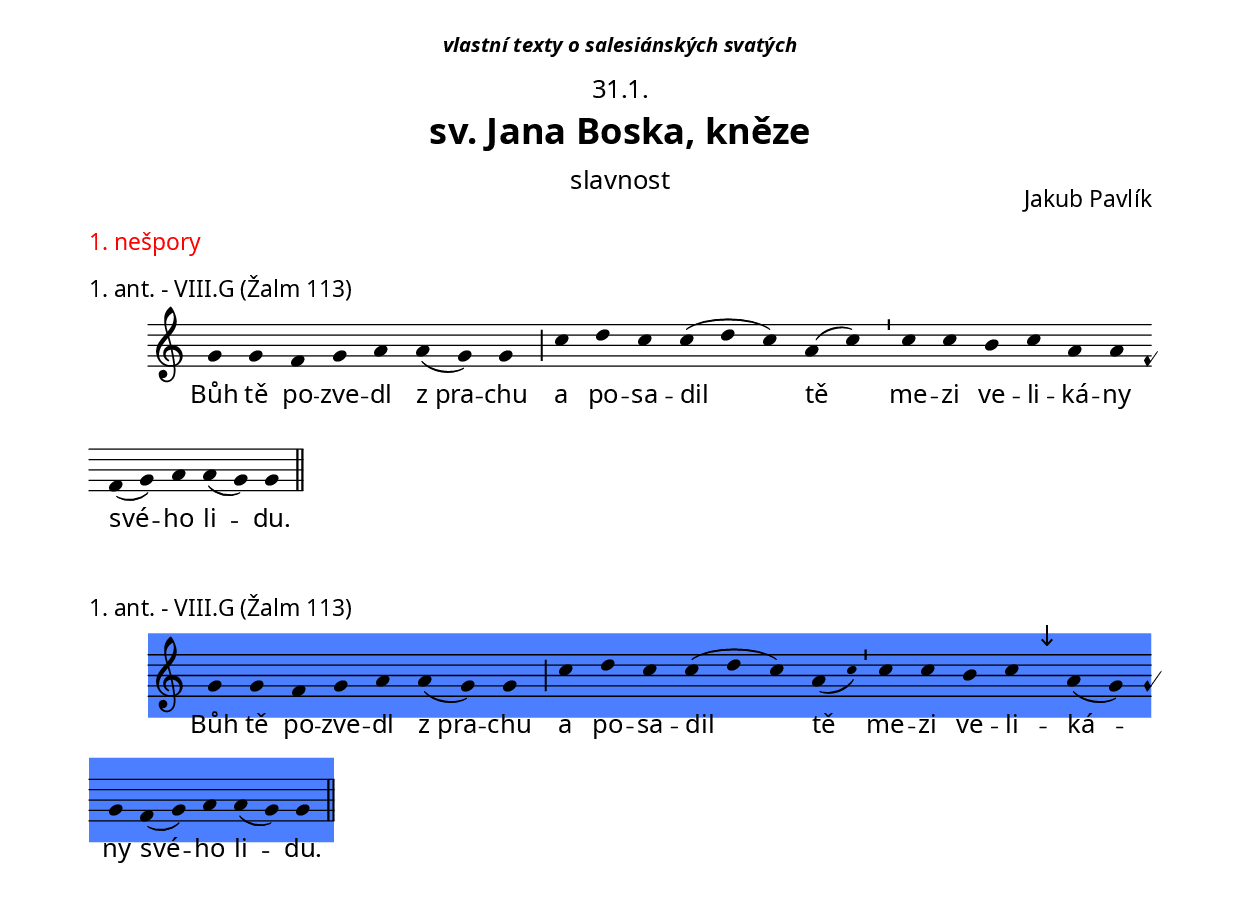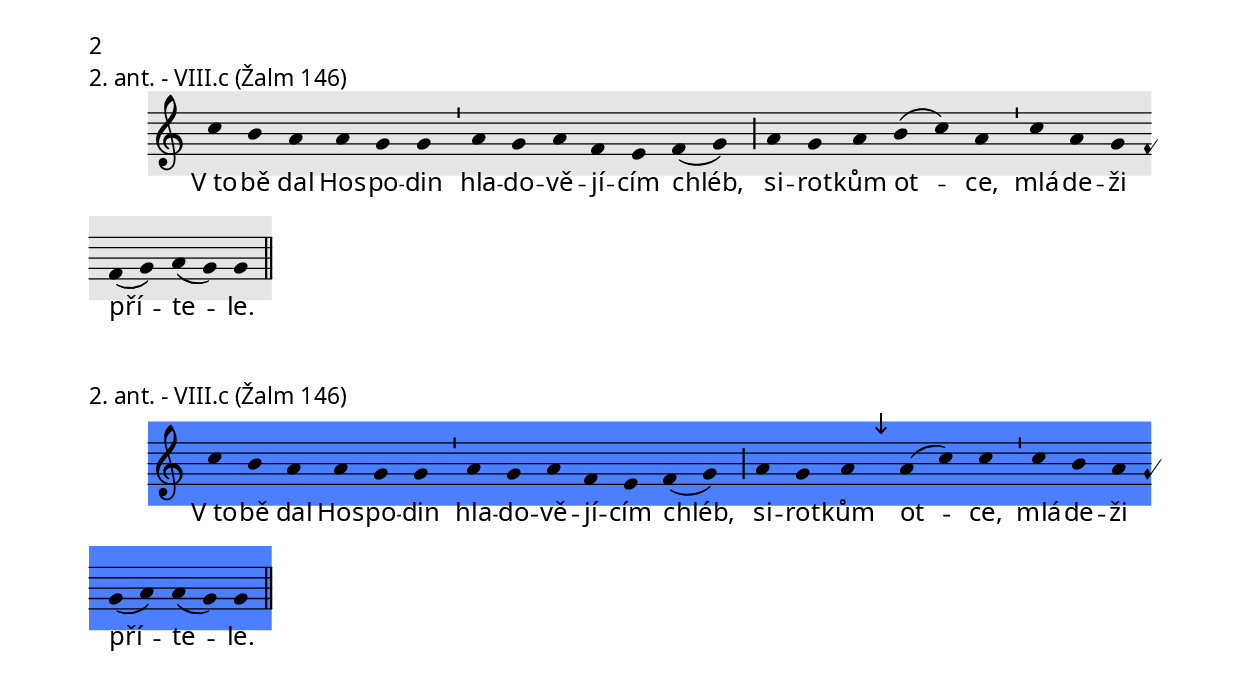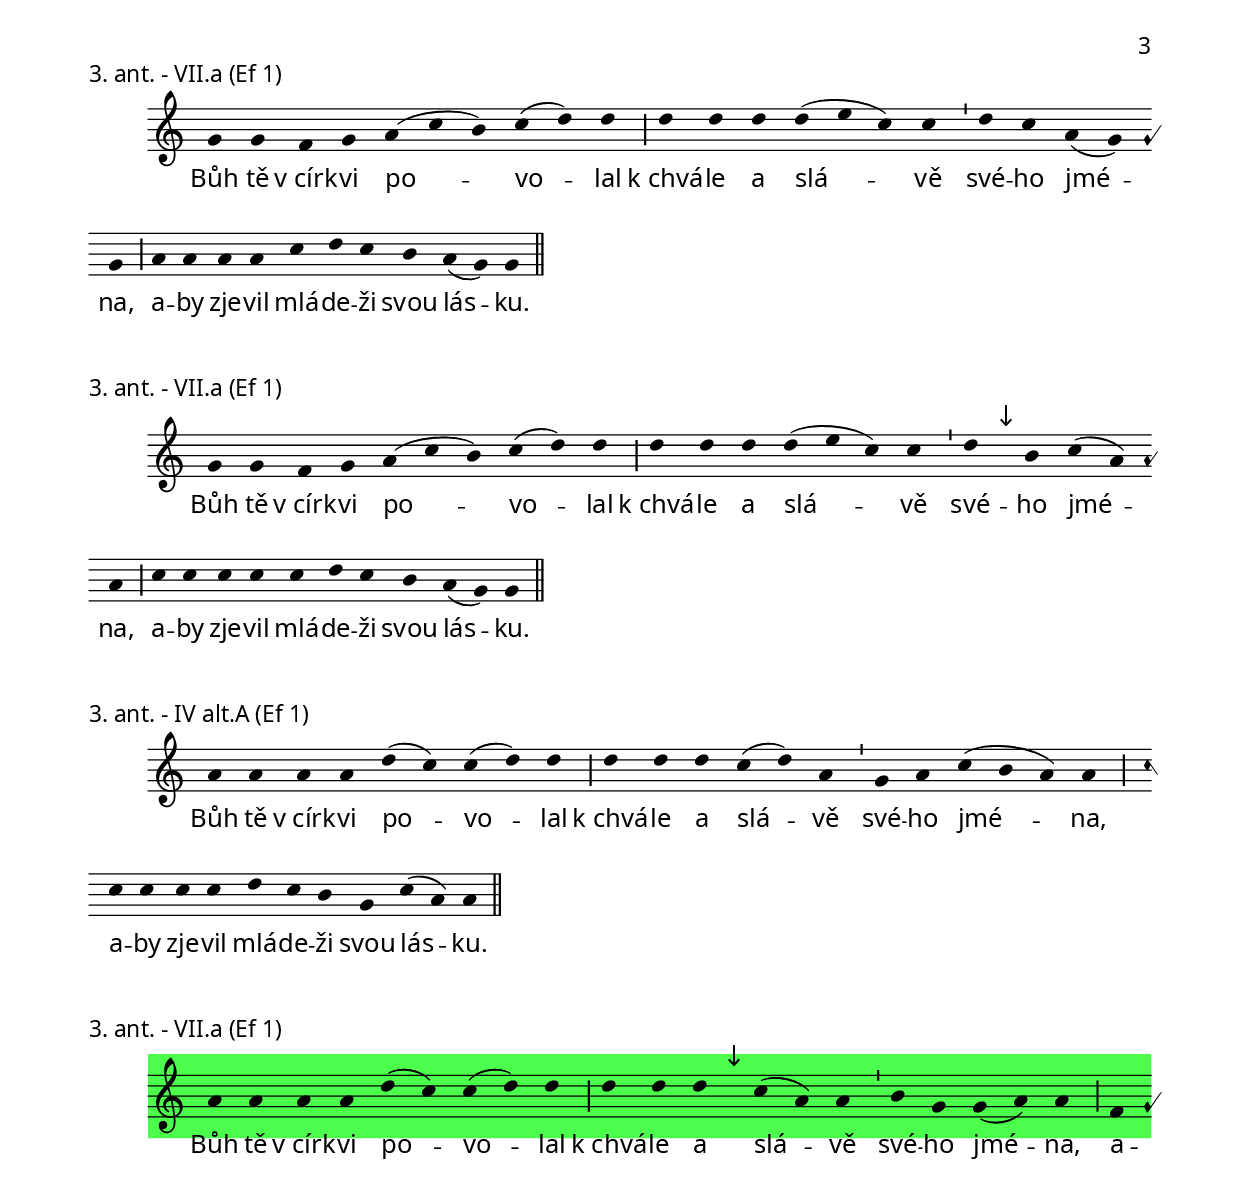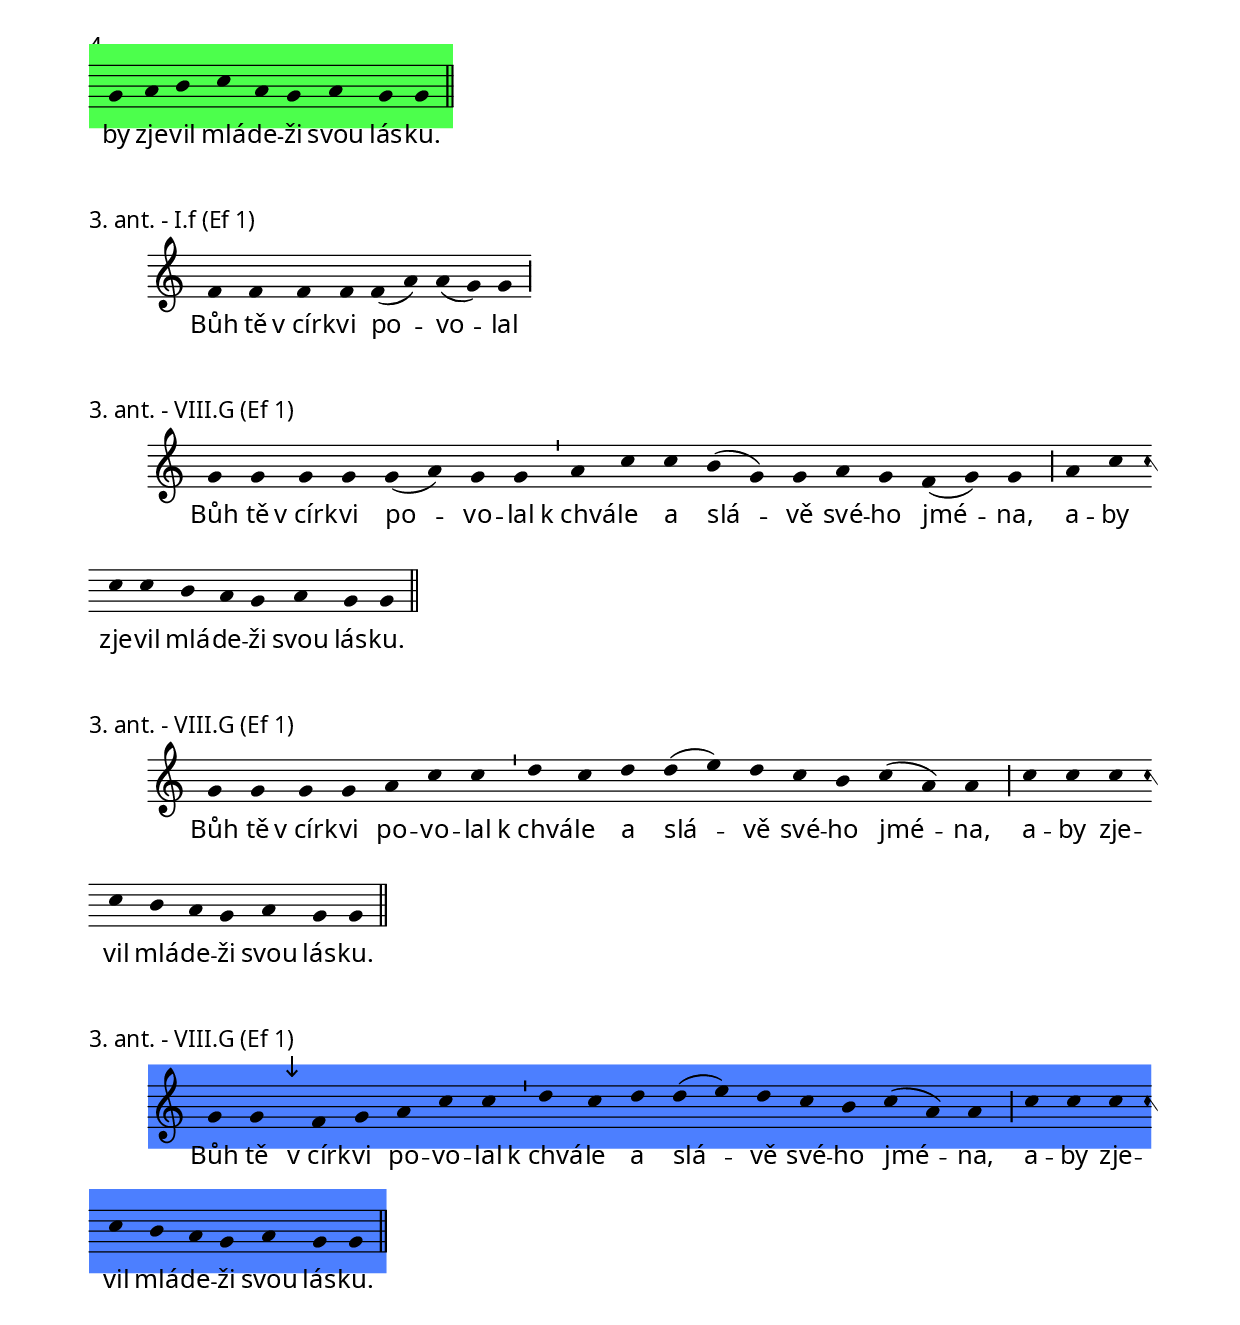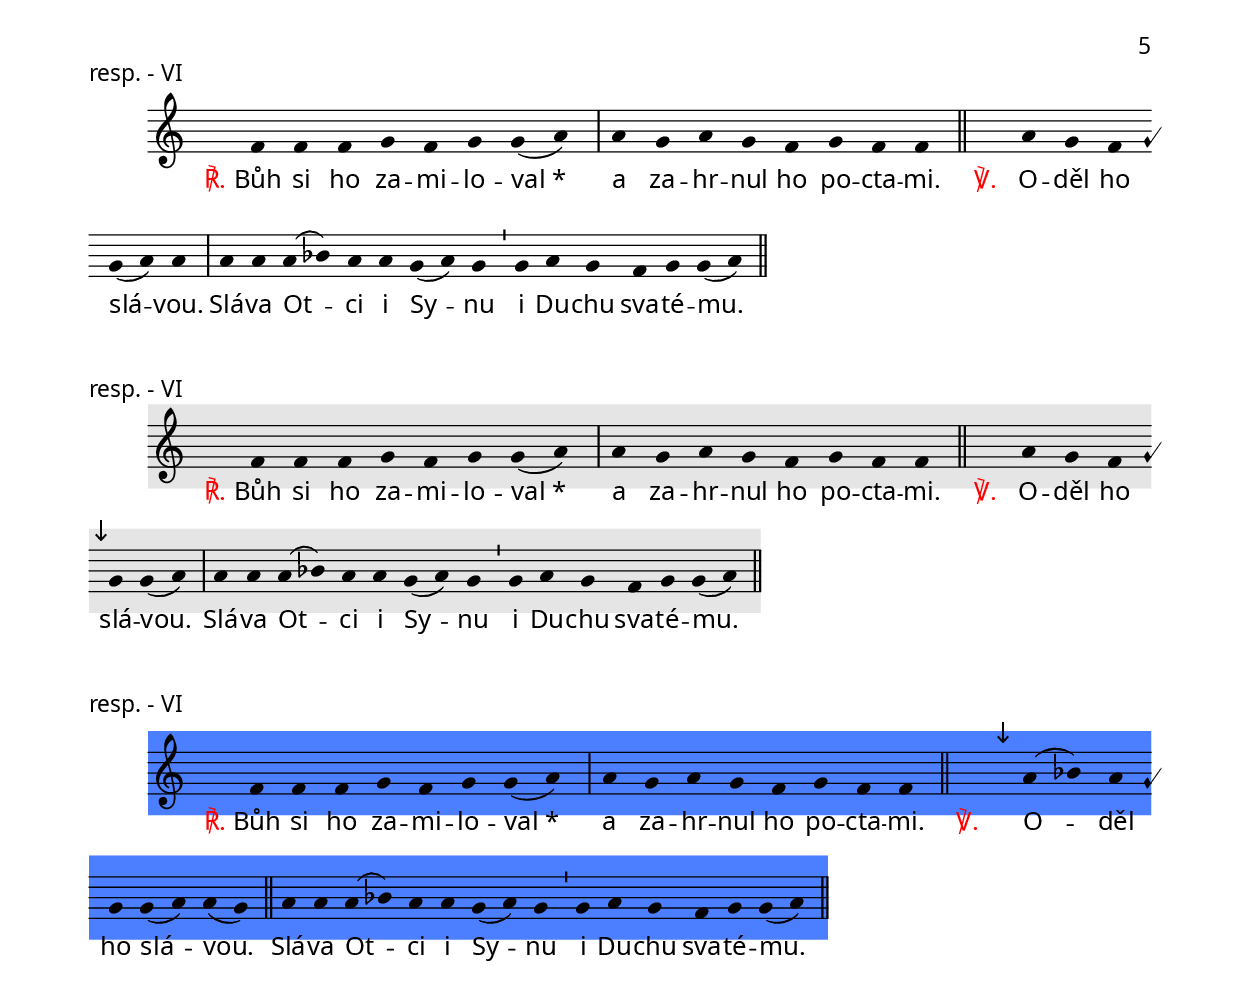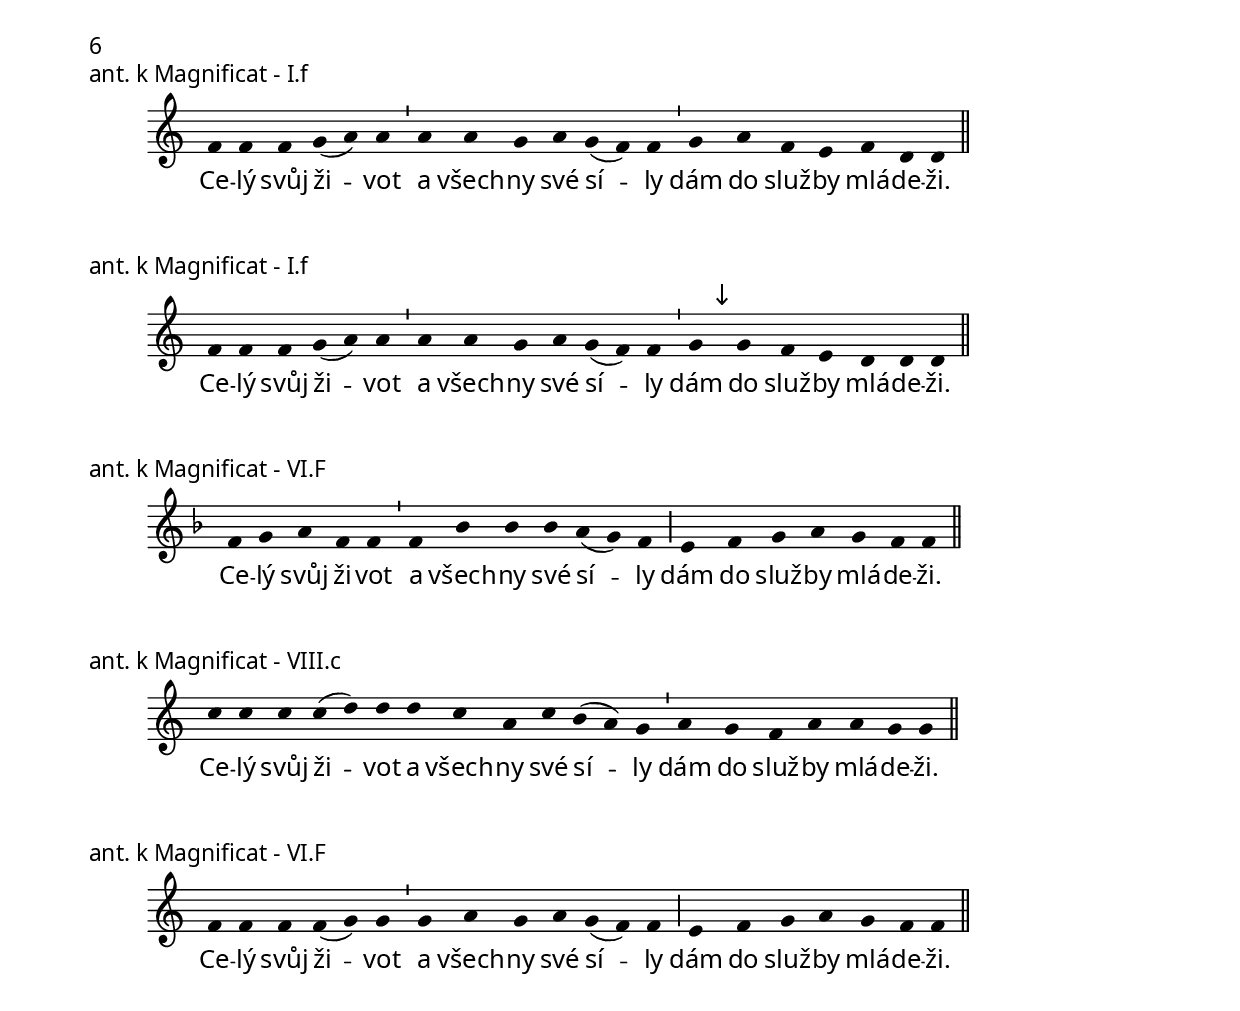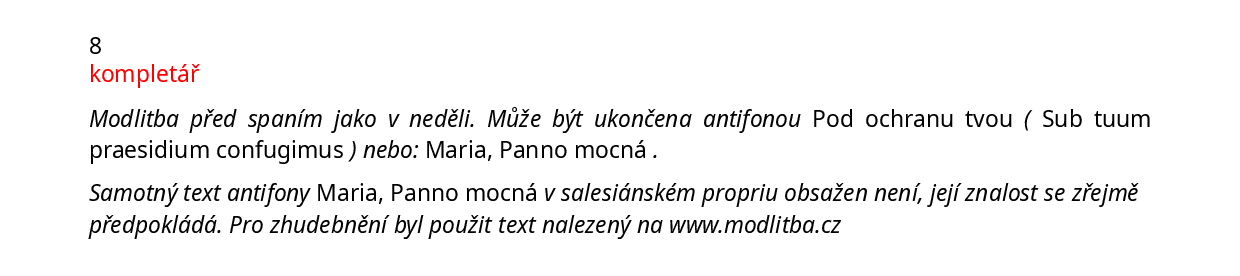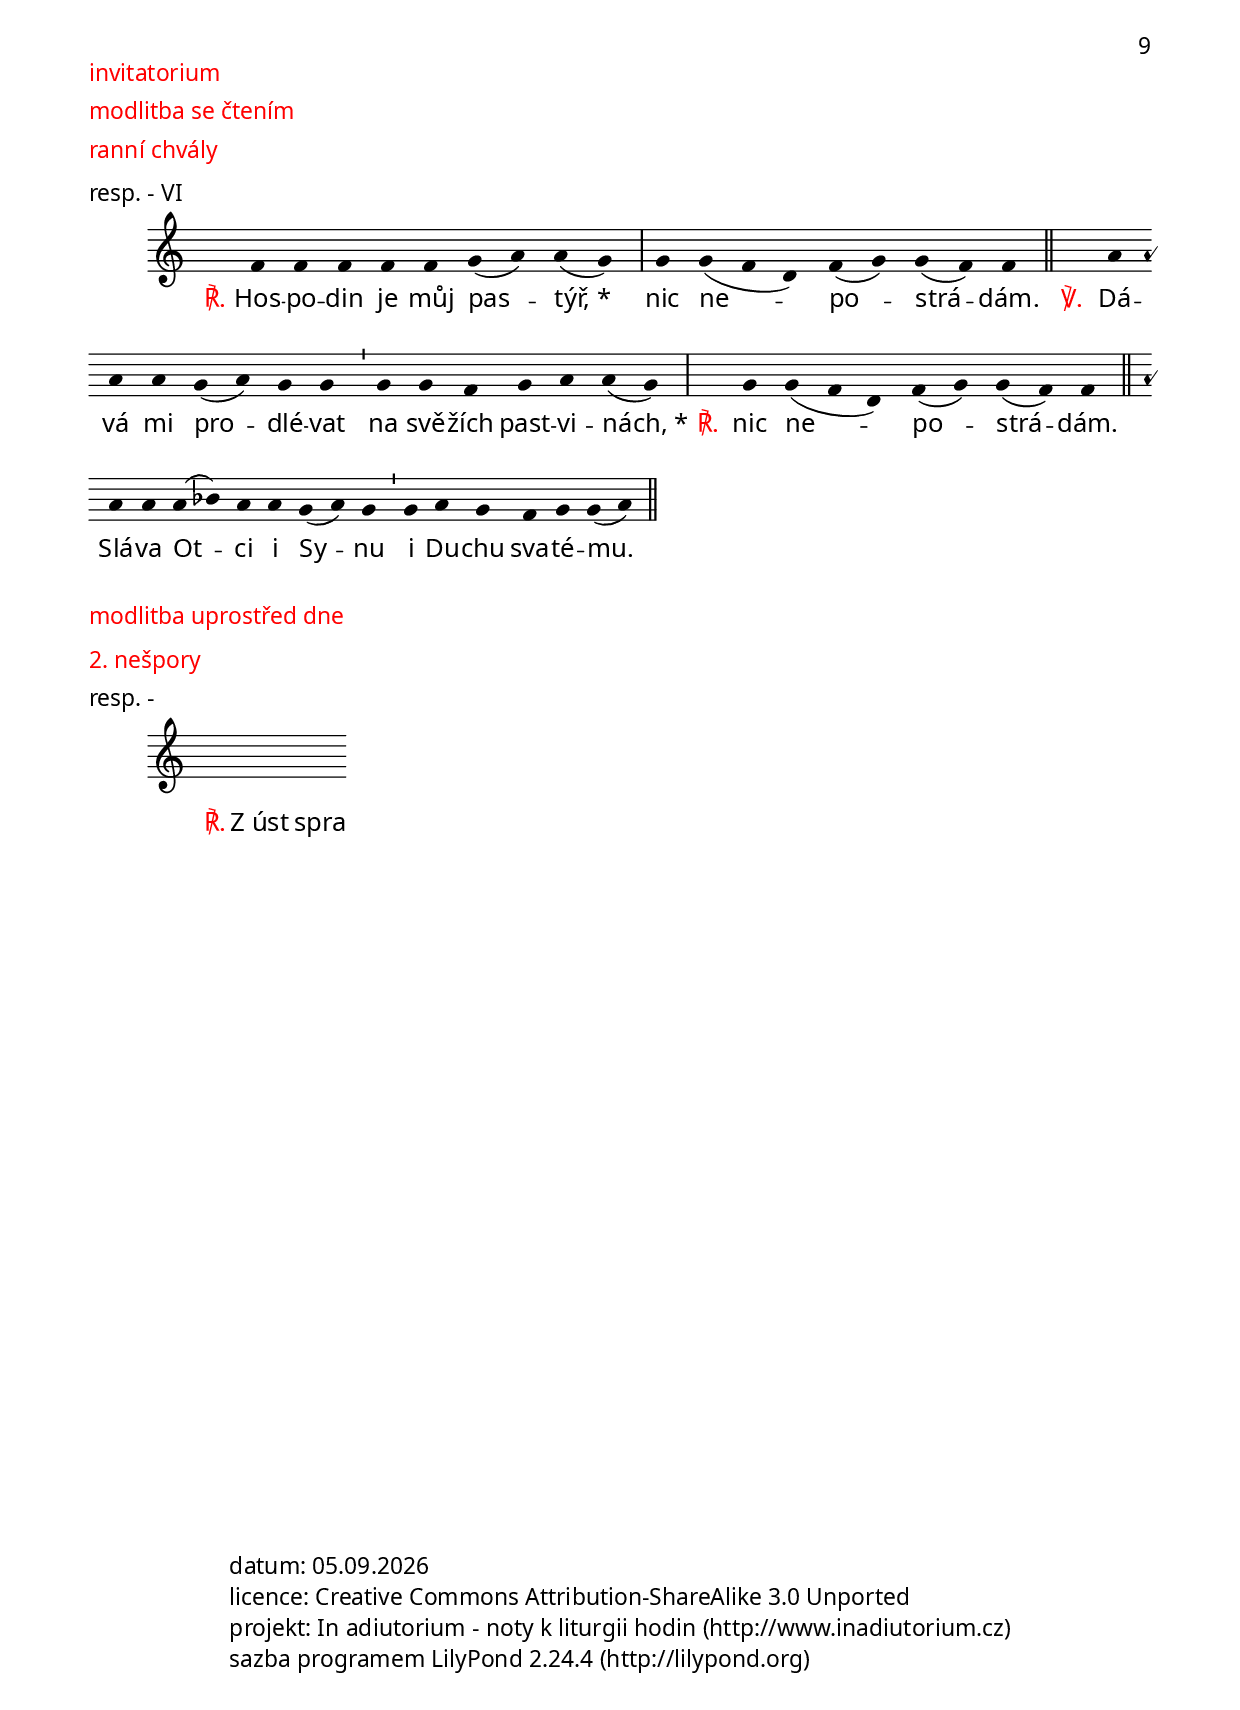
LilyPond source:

\version "2.19.32"

\include "../../spolecne.ly"
\include "../../../spolecne/reholni.ly"
\include "../../dilyresponsorii.ly"

\header {
  title = \markup\titleSvatek
            "sv. Jana Boska, kněze"
            slavnost
            31.1.
           "vlastní texty o salesiánských svatých"
  composer = "Jakub Pavlík"
}

\markup {\nadpisHodinka {"1. nešpory"}}

\score {
  \relative c'' {
    \choralniRezim
    g4 g f g a a( g) g \barMaior
    c d c c( d c) a( c) \barMin
    c c b c a a f( g) a a( g) g \barFinalis
  }
  \addlyrics {
    Bůh tě po -- zve -- dl z_pra -- chu
    a po -- sa -- dil tě
    me -- zi ve -- li -- ká -- ny
    své -- ho li -- du.
  }
  \header {
    quid = "1. ant."
    modus = "VIII"
    differentia = "G"
    psalmus = "Žalm 113"
    id = "1ne-a1"
    piece = \markup {\sestavTitulek}
  }
}

\score {
  \relative c'' {
    \zvyraznovacModry
    \choralniRezim
    g4 g f g a a( g) g \barMaior
    c d c c( d c) a( \grace { c) } \barMin
    c c b c \mark\sipka a( g) g f( g) a a( g) g \barFinalis
  }
  \addlyrics {
    Bůh tě po -- zve -- dl z_pra -- chu
    a po -- sa -- dil tě
    me -- zi ve -- li -- ká -- ny
    své -- ho li -- du.
  }
  \header {
    quid = "1. ant."
    modus = "VIII"
    differentia = "G"
    psalmus = "Žalm 113"
    id = "1ne-a1"
    piece = \markup {\sestavTitulek}
  }
}

\pageBreak

\score {
  \relative c'' {
    \zvyraznovacSedy
    \choralniRezim
    c4 b a a g g \barMin
    a g a f e f( g) \barMaior
    a g a b( c) a \barMin
    c a g f( g) a( g) g \barFinalis
  }
  \addlyrics {
    V_to -- bě dal Hos -- po -- din
    hla -- do -- vě -- jí -- cím chléb,
    si -- rot -- kům ot -- ce,
    mlá -- de -- ži pří -- te -- le.
  }
  \header {
    quid = "2. ant."
    modus = "VIII"
    differentia = "c"
    psalmus = "Žalm 146"
    id = "1ne-a2"
    piece = \markup {\sestavTitulek}
  }
}

\score {
  \relative c'' {
    \zvyraznovacModry
    \choralniRezim
    c4 b a a g g \barMin
    a g a f e f( g) \barMaior
    a g a \mark\sipka a( c) c \barMin
    c b a g( a) a( g) g \barFinalis
  }
  \addlyrics {
    V_to -- bě dal Hos -- po -- din
    hla -- do -- vě -- jí -- cím chléb,
    si -- rot -- kům ot -- ce,
    mlá -- de -- ži pří -- te -- le.
  }
  \header {
    quid = "2. ant."
    modus = "VIII"
    differentia = "c"
    psalmus = "Žalm 146"
    id = "1ne-a2"
    piece = \markup {\sestavTitulek}
  }
}

\pageBreak

\score {
  \relative c'' {
    \choralniRezim
    g4 g f g a( c b) c( d) d \barMaior
    d d d d( e c) c \barMin
    d c a( g) g \barMaior
    a a a a c d c b a( g) g \barFinalis
  }
  \addlyrics {
    Bůh tě v_círk -- vi po -- vo -- lal
    k_chvá -- le a slá -- vě
    své -- ho jmé -- na,
    a -- by zje -- vil mlá -- de -- ži svou lás -- ku.
  }
  \header {
    quid = "3. ant."
    modus = "VII"
    differentia = "a"
    psalmus = "Ef 1"
    id = "1ne-a3"
    piece = \markup {\sestavTitulek}
  }
}

\score {
  \relative c'' {
    \choralniRezim
    g4 g f g a( c b) c( d) d \barMaior
    d d d d( e c) c \barMin
    d \mark\sipka b c( a) a \barMaior
    c c c c c d c b a( g) g \barFinalis
  }
  \addlyrics {
    Bůh tě v_círk -- vi po -- vo -- lal
    k_chvá -- le a slá -- vě
    své -- ho jmé -- na,
    a -- by zje -- vil mlá -- de -- ži svou lás -- ku.
  }
  \header {
    quid = "3. ant."
    modus = "VII"
    differentia = "a"
    psalmus = "Ef 1"
    id = "1ne-a3"
    piece = \markup {\sestavTitulek}
  }
}

\score {
  \relative c'' {
    \choralniRezim
    a4 a a a d( c) c( d) d \barMaior
    d d d c( d) a \barMin
    g a c( b a) a \barMaior
    c c c c d c b g c( a) a \barFinalis
  }
  \addlyrics {
    Bůh tě v_círk -- vi po -- vo -- lal
    k_chvá -- le a slá -- vě
    své -- ho jmé -- na,
    a -- by zje -- vil mlá -- de -- ži svou lás -- ku.
  }
  \header {
    quid = "3. ant."
    modus = "IV alt"
    differentia = "A"
    psalmus = "Ef 1"
    id = "1ne-a3"
    piece = \markup {\sestavTitulek}
  }
}

\score {
  \relative c'' {
    \zvyraznovacZeleny
    \choralniRezim
    a4 a a a d( c) c( d) d \barMaior
    d d d \mark\sipka c( a) a \barMin
    b g g( a) a \barMaior
    f g a b c a g a g g \barFinalis
  }
  \addlyrics {
    Bůh tě v_círk -- vi po -- vo -- lal
    k_chvá -- le a slá -- vě
    své -- ho jmé -- na,
    a -- by zje -- vil mlá -- de -- ži svou lás -- ku.
  }
  \header {
    quid = "3. ant."
    modus = "VII"
    differentia = "a"
    psalmus = "Ef 1"
    id = "1ne-a3"
    piece = \markup {\sestavTitulek}
  }
}

\score {
  \relative c' {
    \choralniRezim
    f4 f f f f( a) a( g) g \barMaior
  }
  \addlyrics {
    Bůh tě v_círk -- vi po -- vo -- lal
    k_chvá -- le a slá -- vě
    své -- ho jmé -- na,
    a -- by zje -- vil mlá -- de -- ži svou lás -- ku.
  }
  \header {
    quid = "3. ant."
    modus = "I"
    differentia = "f"
    psalmus = "Ef 1"
    id = "1ne-a3"
    piece = \markup {\sestavTitulek}
  }
}

\score {
  \relative c'' {
    \choralniRezim
    g4 g g g g( a) g g \barMin
    a c c b( g) g a g f( g) g \barMaior
    a c c c b a g a g g \barFinalis
  }
  \addlyrics {
    Bůh tě v_círk -- vi po -- vo -- lal
    k_chvá -- le a slá -- vě
    své -- ho jmé -- na,
    a -- by zje -- vil mlá -- de -- ži svou lás -- ku.
  }
  \header {
    quid = "3. ant."
    modus = "VIII"
    differentia = "G"
    psalmus = "Ef 1"
    id = "1ne-a3"
    piece = \markup {\sestavTitulek}
  }
}

\score {
  \relative c'' {
    \choralniRezim
    g4 g g g a c c \barMin
    d c d d( e) d c b c( a) a \barMaior
    c c c c b a g a g g \barFinalis
  }
  \addlyrics {
    Bůh tě v_círk -- vi po -- vo -- lal
    k_chvá -- le a slá -- vě
    své -- ho jmé -- na,
    a -- by zje -- vil mlá -- de -- ži svou lás -- ku.
  }
  \header {
    quid = "3. ant."
    modus = "VIII"
    differentia = "G"
    psalmus = "Ef 1"
    id = "1ne-a3"
    piece = \markup {\sestavTitulek}
  }
}

\score {
  \relative c'' {
    \zvyraznovacModry
    \choralniRezim
    g4 g \mark\sipka f g a c c \barMin
    d c d d( e) d c b c( a) a \barMaior
    c c c c b a g a g g \barFinalis
  }
  \addlyrics {
    Bůh tě v_círk -- vi po -- vo -- lal
    k_chvá -- le a slá -- vě
    své -- ho jmé -- na,
    a -- by zje -- vil mlá -- de -- ži svou lás -- ku.
  }
  \header {
    quid = "3. ant."
    modus = "VIII"
    differentia = "G"
    psalmus = "Ef 1"
    id = "1ne-a3"
    piece = \markup {\sestavTitulek}
  }
}

\pageBreak

\score {
  \relative c' {
    \choralniRezim

    % R
    \neviditelna f
    f4 f f g f g g( a) \barMax
    a g a g f g f f \barFinalis

    % V
    \neviditelna a
    a g f g( a) a \barMax
    % Slava
    \respVIdoxologie \barFinalis
  }
  \addlyrics {
    \Response Bůh si ho za -- mi -- lo -- val_*
    a za -- hr -- nul ho po -- cta -- mi.
    \Verse O -- děl ho slá -- vou.
    \textRespDoxologie
  }
  \header {
    quid = "resp."
    modus = "VI"
    id = "1ne-r"
    piece = \markup {\sestavTitulekResp}
  }
}

\score {
  \relative c' {
    \zvyraznovacSedy
    \choralniRezim

    % R
    \neviditelna f
    f4 f f g f g g( a) \barMax
    a g a g f g f f \barFinalis

    % V
    \neviditelna a
    a g f \mark\sipka g g( a) \barMax
    % Slava
    \respVIdoxologie \barFinalis
  }
  \addlyrics {
    \Response Bůh si ho za -- mi -- lo -- val_*
    a za -- hr -- nul ho po -- cta -- mi.
    \Verse O -- děl ho slá -- vou.
    \textRespDoxologie
  }
  \header {
    quid = "resp."
    modus = "VI"
    id = "1ne-r"
    piece = \markup {\sestavTitulekResp}
  }
}

\score {
  \relative c' {
    \zvyraznovacModry
    \choralniRezim

    % R
    \neviditelna f
    f4 f f g f g g( a) \barMax
    a g a g f g f f \barFinalis

    % V
    \neviditelna a
    \mark\sipka a( bes) a g g( a) a( g) \barFinalis
    % Slava
    \respVIdoxologie \barFinalis
  }
  \addlyrics {
    \Response Bůh si ho za -- mi -- lo -- val_*
    a za -- hr -- nul ho po -- cta -- mi.
    \Verse O -- děl ho slá -- vou.
    \textRespDoxologie
  }
  \header {
    quid = "resp."
    modus = "VI"
    id = "1ne-r"
    piece = \markup {\sestavTitulekResp}
  }
}

\pageBreak

\score {
  \relative c' {
    \choralniRezim
    f4 f f g( a) a \barMin
    a a g a g( f) f \barMin
    g a f e f d d \barFinalis
  }
  \addlyrics {
    Ce -- lý svůj ži -- vot
    a všech -- ny své sí -- ly
    dám do služ -- by mlá -- de -- ži.
  }
  \header {
    quid = "ant. k Magnificat"
    modus = "I"
    differentia = "f"
    psalmus = ""
    id = "1ne-am"
    piece = \markup {\sestavTitulekBezZalmu}
  }
}

\score {
  \relative c' {
    \choralniRezim
    f4 f f g( a) a \barMin
    a a g a g( f) f \barMin
    g \mark\sipka g f e d d d \barFinalis
  }
  \addlyrics {
    Ce -- lý svůj ži -- vot
    a všech -- ny své sí -- ly
    dám do služ -- by mlá -- de -- ži.
  }
  \header {
    quid = "ant. k Magnificat"
    modus = "I"
    differentia = "f"
    psalmus = ""
    id = "1ne-am"
    piece = \markup {\sestavTitulekBezZalmu}
  }
}

\score {
  \relative c' {
    \key f \major
    \choralniRezim
    f4 g a f f \barMin
    f bes bes bes a( g) f \barMaior
    e f g a g f f \barFinalis
  }
  \addlyrics {
    Ce -- lý svůj ži -- vot
    a všech -- ny své sí -- ly
    dám do služ -- by mlá -- de -- ži.
  }
  \header {
    quid = "ant. k Magnificat"
    modus = "VI"
    differentia = "F"
    psalmus = ""
    id = "1ne-am"
    piece = \markup {\sestavTitulekBezZalmu}
  }
}

\score {
  \relative c'' {
    \choralniRezim
    c4 c c c( d) d d c a c b( a) g \barMin
    a g f a a g g \barFinalis
  }
  \addlyrics {
    Ce -- lý svůj ži -- vot a všech -- ny své sí -- ly
    dám do služ -- by mlá -- de -- ži.
  }
  \header {
    quid = "ant. k Magnificat"
    modus = "VIII"
    differentia = "c"
    psalmus = ""
    id = "1ne-am"
    piece = \markup {\sestavTitulekBezZalmu}
  }
}

\score {
  \relative c' {
    \choralniRezim
    f4 f f f( g) g \barMin
    g a g a g( f) f \barMaior
    e f g a g f f \barFinalis
  }
  \addlyrics {
    Ce -- lý svůj ži -- vot
    a všech -- ny své sí -- ly
    dám do služ -- by mlá -- de -- ži.
  }
  \header {
    quid = "ant. k Magnificat"
    modus = "VI"
    differentia = "F"
    psalmus = ""
    id = "1ne-am"
    piece = \markup {\sestavTitulekBezZalmu}
  }
}

\pageBreak

\markup\italic{Nebo:}

\score {
  \relative c' {
    \choralniRezim

  }
  \addlyrics {
    Můj sy -- nu,
    za -- cho -- vá -- vej pří -- ka -- zy své -- ho ot -- ce,
    ne -- po -- hr -- dej na -- u -- če -- ní -- mi své mat -- ky
    a u -- cho -- vá -- vej je stá -- le ve svém srd -- ci.
  }
  \header {
    quid = "ant. k Magnificat"
    modus = ""
    differentia = ""
    psalmus = ""
    id = "1ne-am2"
    piece = \markup {\sestavTitulekBezZalmu}
  }
}

\pageBreak

\markup {\nadpisHodinka {"kompletář"}}

\markup\justify\italic{
  Modlitba před spaním jako v neděli. Může být ukončena
  antifonou \upright{Pod ochranu tvou} (\upright{Sub tuum praesidium confugimus})
  nebo: \upright{Maria, Panno mocná}.
}

\markup\wordwrap\italic{
  Samotný text antifony \upright{Maria, Panno mocná} v salesiánském propriu obsažen není, její znalost se zřejmě předpokládá.
  Pro zhudebnění byl použit text nalezený na \sans\with-url #"http://www.modlitba.cz/modlitba-v-zivote/seznam-modliteb/rozdeleni-modliteb-podle-adresata-podle-toho-ke-komu-se-modlitbou-obracime/k-panne-marii/" {www.modlitba.cz}
}

\score {
  \relative c' {
    \choralniRezim

  }
  \addlyrics {
    Ma -- ri -- a, Pan -- no moc -- ná,
    ty vel -- ká a slav -- ná zášti -- to sva -- té Cír -- kve;
    ty po -- di -- vu -- hod -- ná po -- moc -- ni -- ce křes -- ťa -- nů;
    ty sa -- mo -- je -- di -- ná jsi po -- tře -- la všech -- ny blu -- dy na ce -- lém svě -- tě;
    o -- chraň nás před ne -- pří -- te -- lem v_na -- šich úz -- ko -- stech,
    v_na -- šich zá -- pa -- sech a v_na -- šich tís -- ních,
    a v_ho -- di -- ně smr -- ti
    při -- jmi na -- ši du -- ši do rá -- je.
    A -- men. % nechat? vypustit? v antifonach nebyva
  }
  \header {
    % text z http://www.modlitba.cz/modlitba-v-zivote/seznam-modliteb/rozdeleni-modliteb-podle-adresata-podle-toho-ke-komu-se-modlitbou-obracime/k-panne-marii/
    % protože v propriu se na modlitbu pouze odkazuje, ale není otištěna
    quid = "ant."
    modus = ""
    differentia = ""
    psalmus = ""
    id = "pannomocna"
    piece = \markup {\sestavTitulekBezZalmu}
  }
}

\pageBreak

\markup {\nadpisHodinka {"invitatorium"}}

\score {
  \relative c' {
    \choralniRezim

  }
  \addlyrics {
    Ve svá -- tek sva -- té -- ho Ja -- na Bos -- ka
    chval -- me Pá -- na, na -- še -- ho Bo -- ha.
  }
  \header {
    quid = "ant."
    modus = ""
    differentia = ""
    psalmus = ""
    id = "invit"
    piece = \markup {\sestavTitulekBezZalmu}
  }
}

\markup {\nadpisHodinka {"modlitba se čtením"}}

\score {
  \relative c' {
    \choralniRezim

  }
  \addlyrics {
    Bůh mu dal moud -- rost a pro -- zí -- ra -- vost
    a srd -- ce vel -- ké ja -- ko moř -- ské po -- bře -- ží.
  }
  \header {
    quid = "1. ant."
    modus = ""
    differentia = ""
    psalmus = "Žalm 21"
    id = "mc-a1"
    piece = \markup {\sestavTitulek}
  }
}

\score {
  \relative c' {
    \choralniRezim

  }
  \addlyrics {
    Vě -- řil pro -- ti vší na -- dě -- ji
    a stal se ot -- cem mno -- ha ná -- ro -- dů.
  }
  \header {
    quid = "2. ant."
    modus = ""
    differentia = ""
    psalmus = "Žalm 92-I"
    id = "mc-a2"
    piece = \markup {\sestavTitulek}
  }
}

\score {
  \relative c' {
    \choralniRezim

  }
  \addlyrics {
    Dů -- vě -- řo -- val v_Hos -- po -- di -- na,
    ko -- nal dob -- ro;
    do něj vlo -- žil svou ra -- dost.
  }
  \header {
    quid = "3. ant."
    modus = ""
    differentia = ""
    psalmus = "Žalm 92-II"
    id = "mc-a3"
    piece = \markup {\sestavTitulek}
  }
}

\score {
  \relative c' {
    \choralniRezim

  }
  \addlyrics {
    Všech -- no, co ko -- ná -- te slo -- vy a či -- ny,
    ať je ko -- ná -- no
    v_Hos -- po -- di -- no -- vě jmé -- nu.
  }
  \header {
    quid = "ant. ke kantikům vigilie"
    modus = ""
    differentia = ""
    psalmus = ""
    id = "mc-avig"
    piece = \markup {\sestavTitulekBezZalmu}
  }
}

\markup {\nadpisHodinka {"ranní chvály"}}

\score {
  \relative c' {
    \choralniRezim

  }
  \addlyrics {
    Slá -- va a chvá -- la to -- bě,
    Bo -- že mých ot -- ců,
    jenžs mi dal moud -- rost,
    po -- ko -- ru a sí -- lu.
  }
  \header {
    quid = "1. ant."
    modus = ""
    differentia = ""
    psalmus = "Žalm 63"
    id = "rch-a1"
    piece = \markup {\sestavTitulek}
  }
}

\score {
  \relative c' {
    \choralniRezim

  }
  \addlyrics {
    Chval -- te na -- še -- ho Bo -- ha tan -- ci,
    zpí -- vej -- te mu za zvu -- ku bub -- nu a har -- fy,
    a -- le -- lu -- ja.
  }
  \header {
    quid = "2. ant."
    modus = ""
    differentia = ""
    psalmus = "Dan 3-III"
    id = "rch-a2"
    piece = \markup {\sestavTitulek}
  }
}

\score {
  \relative c' {
    \choralniRezim

  }
  \addlyrics {
    Za -- hr -- nu -- ješ ho ra -- dos -- tí před svou tvá -- ří,
    hlá -- sá mla -- dým tvá bla -- ho -- sla -- ven -- ství.
  }
  \header {
    quid = "3. ant."
    modus = ""
    differentia = ""
    psalmus = "Žalm 149"
    id = "rch-a3"
    piece = \markup {\sestavTitulek}
  }
}

\score {
  \relative c' {
    \choralniRezim

    % R
    \neviditelna f
    f4 f f f f g( a) a( g) \barMax
    g g( f d) f( g) g( f) f \barFinalis
    % V
    \neviditelna g
    a a a g( a) g g \barMin g g f g a a( g) \barMax
    % R
    \neviditelna g
    g g( f d) f( g) g( f) f \barFinalis
    % Slava
    \respVIdoxologie \barFinalis
  }
  \addlyrics {
    \Response Hos -- po -- din je můj pas -- týř,_*
    nic ne -- po -- strá -- dám.
    \Verse Dá -- vá mi pro -- dlé -- vat na svě -- žích past -- vi -- nách,_*
    \Response nic ne -- po -- strá -- dám.
    \textRespDoxologie
  }
  \header {
    quid = "resp."
    modus = "VI"
    fial = "responsoria.ly#2ct-ne"
    id = "rch-r"
    piece = \markup\sestavTitulekResp
  }
}

\score {
  \relative c' {
    \choralniRezim

  }
  \addlyrics {
    Bla -- ho -- sla -- ve -- ní ti -- ší,
    ne -- boť o -- ni do -- sta -- nou ze -- mi za dě -- dic -- tví.
    Bla -- ho -- sla -- ve -- ní čis -- té -- ho srd -- ce,
    ne -- boť o -- ni bu -- dou vi -- dět Bo -- ha.
  }
  \header {
    quid = "ant. k Benedictus"
    modus = ""
    differentia = ""
    psalmus = ""
    id = "rch-ab"
    piece = \markup {\sestavTitulekBezZalmu}
  }
}

\markup {\nadpisHodinka {"modlitba uprostřed dne"}}

\score {
  \relative c' {
    \choralniRezim

  }
  \addlyrics {
    Služ -- te Hos -- po -- di -- nu s_ra -- dos -- tí,
    a -- le -- lu -- ja.
  }
  \header {
    quid = "ant. dopoledne"
    modus = ""
    differentia = ""
    psalmus = ""
    id = "tercie"
    piece = \markup {\sestavTitulekBezZalmu}
  }
}

\score {
  \relative c' {
    \choralniRezim

  }
  \addlyrics {
    Klaň -- te se Bo -- hu v_kaž -- dé do -- bě:
    v_ra -- dos -- ti i v_bo -- les -- ti.
  }
  \header {
    quid = "ant. v poledne"
    modus = ""
    differentia = ""
    psalmus = ""
    id = "sexta"
    piece = \markup {\sestavTitulekBezZalmu}
  }
}

\score {
  \relative c' {
    \choralniRezim

  }
  \addlyrics {
    Ať nám Bůh po -- má -- há krá -- čet
    po ne -- bes -- ké ces -- tě.
  }
  \header {
    quid = "ant. odpoledne"
    modus = ""
    differentia = ""
    psalmus = ""
    id = "nona"
    piece = \markup {\sestavTitulekBezZalmu}
  }
}

\markup {\nadpisHodinka {"2. nešpory"}}

\score {
  \relative c' {
    \choralniRezim

  }
  \addlyrics {
    Mo -- je slá -- va je v_Hos -- po -- di -- nu,
    ať to sly -- ší po -- kor -- ní
    a ra -- du -- jí se.
  }
  \header {
    quid = "1. ant."
    modus = ""
    differentia = ""
    psalmus = "Žalm 15"
    id = "ne-a1"
    piece = \markup {\sestavTitulek}
  }
}

\score {
  \relative c' {
    \choralniRezim

  }
  \addlyrics {
    Po -- čá -- tek moud -- ros -- ti je bát se Hos -- po -- di -- na,
    moud -- rý je ten,
    kdo je mu věr -- ný.
  }
  \header {
    quid = "2. ant."
    modus = ""
    differentia = ""
    psalmus = "Žalm 112"
    id = "ne-a2"
    piece = \markup {\sestavTitulek}
  }
}

\score {
  \relative c' {
    \choralniRezim

  }
  \addlyrics {
    Ve -- li -- ký a po -- di -- vu -- hod -- ný jsi, Pa -- ne,
    ve všech svých sva -- tých.
  }
  \header {
    quid = "3. ant."
    modus = ""
    differentia = ""
    psalmus = "Zj 15"
    id = "ne-a3"
    piece = \markup {\sestavTitulek}
  }
}

\score {
  \relative c' {
    \choralniRezim

    % R
    \neviditelna a

    % V
    \neviditelna a

    % R
    \neviditelna a

    % Slava
  }
  \addlyrics {
    \Response Z_úst spra -- ved -- li -- vé -- ho vy -- chá -- ze -- jí_*
    slo -- va moud -- ros -- ti.
    \Verse Ve svém srd -- ci má Bo -- ží zá -- kon.
    \Response
    \textRespDoxologie
  }
  \header {
    quid = "resp."
    modus = ""
    id = "ne-r"
    piece = \markup {\sestavTitulekResp}
  }
}

\score {
  \relative c' {
    \choralniRezim

  }
  \addlyrics {
    Pro spá -- su va -- šich du -- ší
    dám s_ra -- dos -- tí ce -- lý svůj ži -- vot.
  }
  \header {
    quid = "ant. k Magnificat"
    modus = ""
    differentia = ""
    psalmus = ""
    id = "ne-am"
    piece = \markup {\sestavTitulekBezZalmu}
  }
}